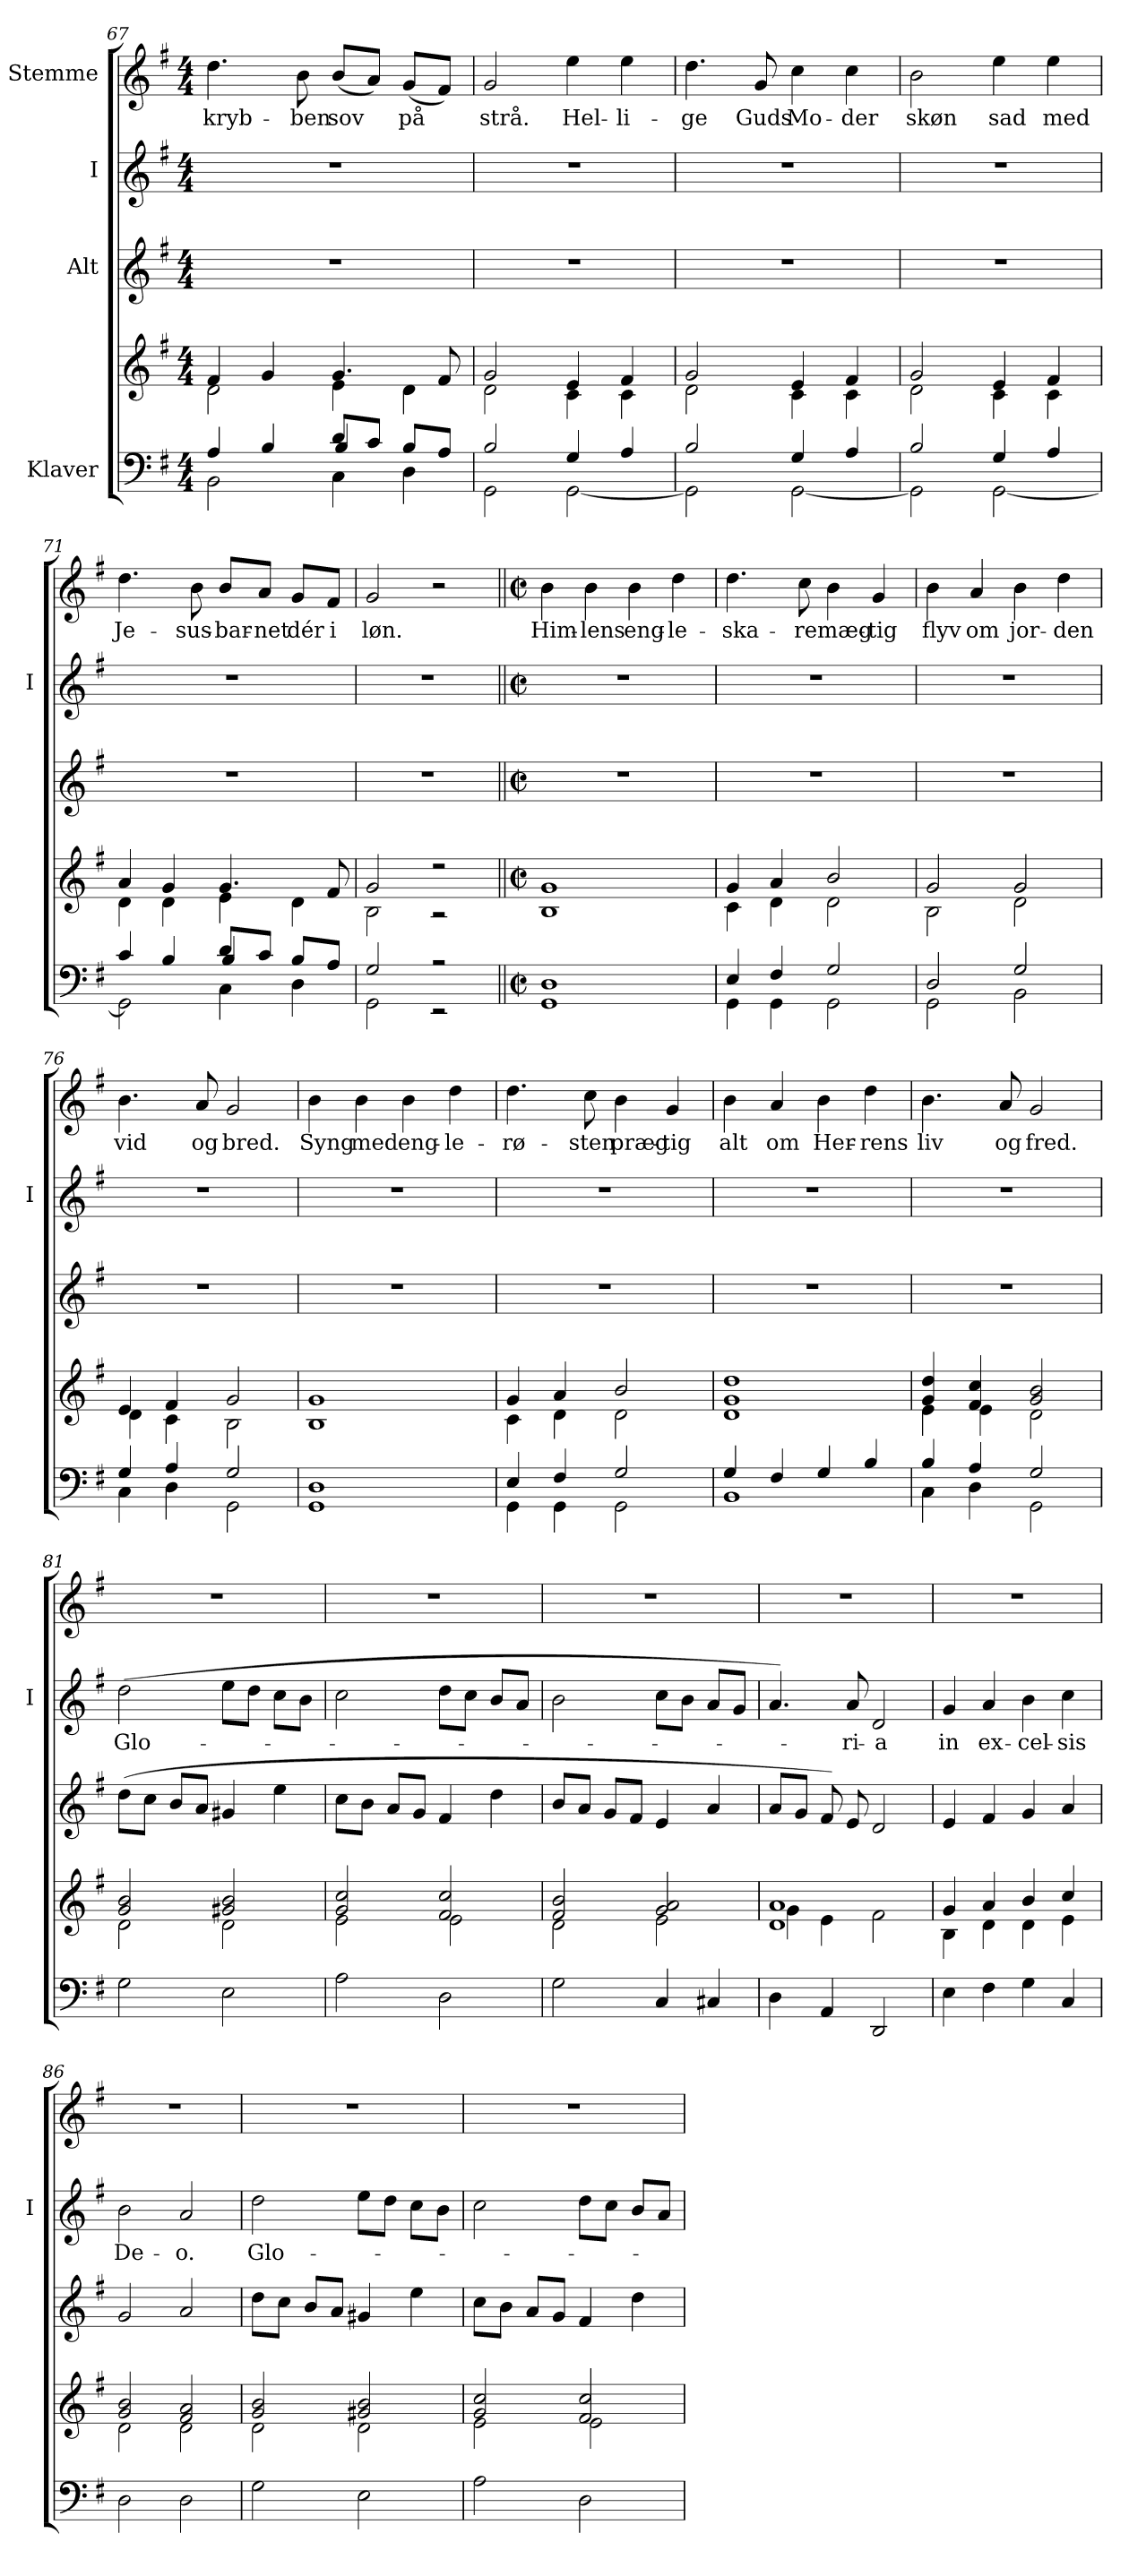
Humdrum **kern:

**kern	**kern	**kern	**kern	**text	**kern	**text
*part4	*part4	*part3	*part2	*part2	*part1	*part1
*staff5	*staff4	*staff3	*staff2	*staff2	*staff1	*staff1
*I"Klaver	*	*I"Alt	*I"I	*	*I"Stemme	*
*	*	*	*I'I	*	*	*
*clefF4	*clefG2	*clefG2	*clefG2	*	*clefG2	*
*k[f#]	*k[f#]	*k[f#]	*k[f#]	*	*k[f#]	*
*M4/4	*M4/4	*M4/4	*M4/4	*	*M4/4	*
=67	=67	=67	=67	=67	=67	=67
*^	*^	*	*	*	*	*
*	*^	*	*	*	*	*	*	*
!	!	!	!	!	!	!	!	!	!LO:LY:b
4A/	2BB\	2ryy	4f#/	2d\	1r	1r	.	4.dd\	kryb-
4B/	.	.	4g/	.	.	.	.	.	.
!	!	!	!	!	!	!	!	!	!LO:LY:b
.	.	.	.	.	.	.	.	8b\	-ben
!	!	!	!	!	!	!	!	!	!LO:LY:b
8d/L	4C\	4B/	4.g/	4e\	.	.	.	(8b/L	sov
8c/J	.	.	.	.	.	.	.	8a/J)	.
!	!	!	!	!	!	!	!	!	!LO:LY:b
8B/L	4D\	4ryy	.	4d\	.	.	.	(8g/L	på
8A/J	.	.	8f#/	.	.	.	.	8f#/J)	.
*	*v	*v	*	*	*	*	*	*	*
=68	=68	=68	=68	=68	=68	=68	=68	=68
!	!	!	!	!	!	!	!	!LO:LY:b
2B/	2GG\	2g/	2d\	1r	1r	.	2g/	strå.
!	!	!	!	!	!	!	!	!LO:LY:b
4G/	[2GG\	4e/	4c\	.	.	.	4ee\	Hel-
!	!	!	!	!	!	!	!	!LO:LY:b
4A/	.	4f#/	4c\	.	.	.	4ee\	-li-
=69	=69	=69	=69	=69	=69	=69	=69	=69
!	!	!	!	!	!	!	!	!LO:LY:b
2B/	2GG\]	2g/	2d\	1r	1r	.	4.dd\	-ge
!	!	!	!	!	!	!	!	!LO:LY:b
.	.	.	.	.	.	.	8g/	Guds
!	!	!	!	!	!	!	!	!LO:LY:b
4G/	[2GG\	4e/	4c\	.	.	.	4cc\	Mo-
!	!	!	!	!	!	!	!	!LO:LY:b
4A/	.	4f#/	4c\	.	.	.	4cc\	-der
=70	=70	=70	=70	=70	=70	=70	=70	=70
!	!	!	!	!	!	!	!	!LO:LY:b
2B/	2GG\]	2g/	2d\	1r	1r	.	2b\	skøn
!	!	!	!	!	!	!	!	!LO:LY:b
4G/	[2GG\	4e/	4c\	.	.	.	4ee\	sad
!	!	!	!	!	!	!	!	!LO:LY:b
4A/	.	4f#/	4c\	.	.	.	4ee\	med
!!LO:LB:g=z
=71	=71	=71	=71	=71	=71	=71	=71	=71
*	*^	*	*	*	*	*	*	*
!	!	!	!	!	!	!	!	!	!LO:LY:b
4c/	2GG\]	2ryy	4a/	4d\	1r	1r	.	4.dd\	Je-
4B/	.	.	4g/	4d\	.	.	.	.	.
!	!	!	!	!	!	!	!	!	!LO:LY:b
.	.	.	.	.	.	.	.	8b\	-sus-
!	!	!	!	!	!	!	!	!	!LO:LY:b
8d/L	4C\	4B/	4.g/	4e\	.	.	.	8b/L	-bar-
!	!	!	!	!	!	!	!	!	!LO:LY:b
8c/J	.	.	.	.	.	.	.	8a/J	-net
!	!	!	!	!	!	!	!	!	!LO:LY:b
8B/L	4D\	4ryy	.	4d\	.	.	.	8g/L	dér
!	!	!	!	!	!	!	!	!	!LO:LY:b
8A/J	.	.	8f#/	.	.	.	.	8f#/J	i
*	*v	*v	*	*	*	*	*	*	*
=72	=72	=72	=72	=72	=72	=72	=72	=72
!	!	!	!	!	!	!	!	!LO:LY:b
2G/	2GG\	2g/	2B\	1r	1r	.	2g/	løn.
2r	2r	2r	2r	.	.	.	2r	.
=73||	=73||	=73||	=73||	=73||	=73||	=73||	=73||	=73||
*M2/2	*	*M2/2	*	*M2/2	*M2/2	*	*M2/2	*
*met(c|)	*	*met(c|)	*	*met(c|)	*met(c|)	*	*met(c|)	*
*	*	*	*	*	*	*	*MM144	*
!	!	!	!	!	!	!	!	!LO:LY:b
1D	1GG	1g	1B	1r	1r	.	4b\	Him-
!	!	!	!	!	!	!	!	!LO:LY:b
.	.	.	.	.	.	.	4b\	-lens
!	!	!	!	!	!	!	!	!LO:LY:b
.	.	.	.	.	.	.	4b\	eng-
!	!	!	!	!	!	!	!	!LO:LY:b
.	.	.	.	.	.	.	4dd\	-le-
=74	=74	=74	=74	=74	=74	=74	=74	=74
!	!	!	!	!	!	!	!	!LO:LY:b
4E/	4GG\	4g/	4c\	1r	1r	.	4.dd\	-ska-
4F#/	4GG\	4a/	4d\	.	.	.	.	.
!	!	!	!	!	!	!	!	!LO:LY:b
.	.	.	.	.	.	.	8cc\	-re
!	!	!	!	!	!	!	!	!LO:LY:b
2G/	2GG\	2b/	2d\	.	.	.	4b\	mæg-
!	!	!	!	!	!	!	!	!LO:LY:b
.	.	.	.	.	.	.	4g/	-tig
=75	=75	=75	=75	=75	=75	=75	=75	=75
!	!	!	!	!	!	!	!	!LO:LY:b
2D/	2GG\	2g/	2B\	1r	1r	.	4b\	flyv
!	!	!	!	!	!	!	!	!LO:LY:b
.	.	.	.	.	.	.	4a/	om
!	!	!	!	!	!	!	!	!LO:LY:b
2G/	2BB\	2g/	2d\	.	.	.	4b\	jor-
!	!	!	!	!	!	!	!	!LO:LY:b
.	.	.	.	.	.	.	4dd\	-den
!!LO:LB:g=z
=76	=76	=76	=76	=76	=76	=76	=76	=76
!	!	!	!	!	!	!	!	!LO:LY:b
4G/	4C\	4e/	4d\	1r	1r	.	4.b\	vid
4A/	4D\	4f#/	4c\	.	.	.	.	.
!	!	!	!	!	!	!	!	!LO:LY:b
.	.	.	.	.	.	.	8a/	og
!	!	!	!	!	!	!	!	!LO:LY:b
2G/	2GG\	2g/	2B\	.	.	.	2g/	bred.
=77	=77	=77	=77	=77	=77	=77	=77	=77
!	!	!	!	!	!	!	!	!LO:LY:b
1D	1GG	1g	1B	1r	1r	.	4b\	Syng
!	!	!	!	!	!	!	!	!LO:LY:b
.	.	.	.	.	.	.	4b\	med
!	!	!	!	!	!	!	!	!LO:LY:b
.	.	.	.	.	.	.	4b\	eng-
!	!	!	!	!	!	!	!	!LO:LY:b
.	.	.	.	.	.	.	4dd\	-le-
=78	=78	=78	=78	=78	=78	=78	=78	=78
!	!	!	!	!	!	!	!	!LO:LY:b
4E/	4GG\	4g/	4c\	1r	1r	.	4.dd\	-rø-
4F#/	4GG\	4a/	4d\	.	.	.	.	.
!	!	!	!	!	!	!	!	!LO:LY:b
.	.	.	.	.	.	.	8cc\	-sten
!	!	!	!	!	!	!	!	!LO:LY:b
2G/	2GG\	2b/	2d\	.	.	.	4b\	præg-
!	!	!	!	!	!	!	!	!LO:LY:b
.	.	.	.	.	.	.	4g/	-tig
=79	=79	=79	=79	=79	=79	=79	=79	=79
!	!	!	!	!	!	!	!	!LO:LY:b
4G/	1BB	1g 1dd	1d	1r	1r	.	4b\	alt
!	!	!	!	!	!	!	!	!LO:LY:b
4F#/	.	.	.	.	.	.	4a/	om
!	!	!	!	!	!	!	!	!LO:LY:b
4G/	.	.	.	.	.	.	4b\	Her-
!	!	!	!	!	!	!	!	!LO:LY:b
4B/	.	.	.	.	.	.	4dd\	-rens
=80	=80	=80	=80	=80	=80	=80	=80	=80
!	!	!	!	!	!	!	!	!LO:LY:b
4B/	4C\	4g/ 4dd/	4e\	1r	1r	.	4.b\	liv
4A/	4D\	4f#/ 4cc/	4e\	.	.	.	.	.
!	!	!	!	!	!	!	!	!LO:LY:b
.	.	.	.	.	.	.	8a/	og
!	!	!	!	!	!	!	!	!LO:LY:b
2G/	2GG\	2g/ 2b/	2d\	.	.	.	2g/	fred.
!!LO:PB:g=z
=81	=81	=81	=81	=81	=81	=81	=81	=81
!	!	!	!	!	!	!LO:LY:b	!	!
*v	*v	*	*	*	*	*	*	*
2G\	2g/ 2b/	2d\	(8dd\L	(2dd\	Glo-	1r	.
.	.	.	8cc\J	.	.	.	.
.	.	.	8b/L	.	.	.	.
.	.	.	8a/J	.	.	.	.
2E\	2g#X/ 2b/	2d\	4g#X/	8ee\L	.	.	.
.	.	.	.	8dd\J	.	.	.
.	.	.	4ee\	8cc\L	.	.	.
.	.	.	.	8b\J	.	.	.
=82	=82	=82	=82	=82	=82	=82	=82
2A\	2g/ 2cc/	2e\	8cc\L	2cc\	.	1r	.
.	.	.	8b\J	.	.	.	.
.	.	.	8a/L	.	.	.	.
.	.	.	8g/J	.	.	.	.
2D\	2f#/ 2cc/	2e\	4f#/	8dd\L	.	.	.
.	.	.	.	8cc\J	.	.	.
.	.	.	4dd\	8b/L	.	.	.
.	.	.	.	8a/J	.	.	.
=83	=83	=83	=83	=83	=83	=83	=83
2G\	2f#/ 2b/	2d\	8b/L	2b\	.	1r	.
.	.	.	8a/J	.	.	.	.
.	.	.	8g/L	.	.	.	.
.	.	.	8f#/J	.	.	.	.
4C/	2g/ 2a/	2e\	4e/	8cc\L	.	.	.
.	.	.	.	8b\J	.	.	.
4C#X/	.	.	4a/	8a/L	.	.	.
.	.	.	.	8g/J	.	.	.
=84	=84	=84	=84	=84	=84	=84	=84
4D\	1d 1a	4g\	8a/L	4.a/)	.	1r	.
.	.	.	8g/J	.	.	.	.
4AA/	.	4e\	8f#/)	.	.	.	.
!	!	!	!	!	!LO:LY:b	!	!
.	.	.	8e/	8a/	-ri-	.	.
!	!	!	!	!	!LO:LY:b	!	!
2DD/	.	2f#\	2d/	2d/	-a	.	.
!!LO:LB:g=z
=85	=85	=85	=85	=85	=85	=85	=85
!	!	!	!	!	!LO:LY:b	!	!
4E\	4g/	4B\	4e/	4g/	in	1r	.
!	!	!	!	!	!LO:LY:b	!	!
4F#\	4a/	4d\	4f#/	4a/	ex-	.	.
!	!	!	!	!	!LO:LY:b	!	!
4G\	4b/	4d\	4g/	4b\	-cel-	.	.
!	!	!	!	!	!LO:LY:b	!	!
4C/	4cc/	4e\	4a/	4cc\	-sis	.	.
=86	=86	=86	=86	=86	=86	=86	=86
!	!	!	!	!	!LO:LY:b	!	!
2D\	2g/ 2b/	2d\	2g/	2b\	De-	1r	.
!	!	!	!	!	!LO:LY:b	!	!
2D\	2f#/ 2a/	2d\	2a/	2a/	-o.	.	.
=87	=87	=87	=87	=87	=87	=87	=87
!	!	!	!	!	!LO:LY:b	!	!
2G\	2g/ 2b/	2d\	8dd\L	2dd\	Glo-	1r	.
.	.	.	8cc\J	.	.	.	.
.	.	.	8b/L	.	.	.	.
.	.	.	8a/J	.	.	.	.
2E\	2g#X/ 2b/	2d\	4g#X/	8ee\L	.	.	.
.	.	.	.	8dd\J	.	.	.
.	.	.	4ee\	8cc\L	.	.	.
.	.	.	.	8b\J	.	.	.
=88	=88	=88	=88	=88	=88	=88	=88
2A\	2g/ 2cc/	2e\	8cc\L	2cc\	.	1r	.
.	.	.	8b\J	.	.	.	.
.	.	.	8a/L	.	.	.	.
.	.	.	8g/J	.	.	.	.
2D\	2f#/ 2cc/	2e\	4f#/	8dd\L	.	.	.
.	.	.	.	8cc\J	.	.	.
.	.	.	4dd\	8b/L	.	.	.
.	.	.	.	8a/J	.	.	.
*	*v	*v	*	*	*	*	*
=	=	=	=	=	=	=
*-	*-	*-	*-	*-	*-	*-
